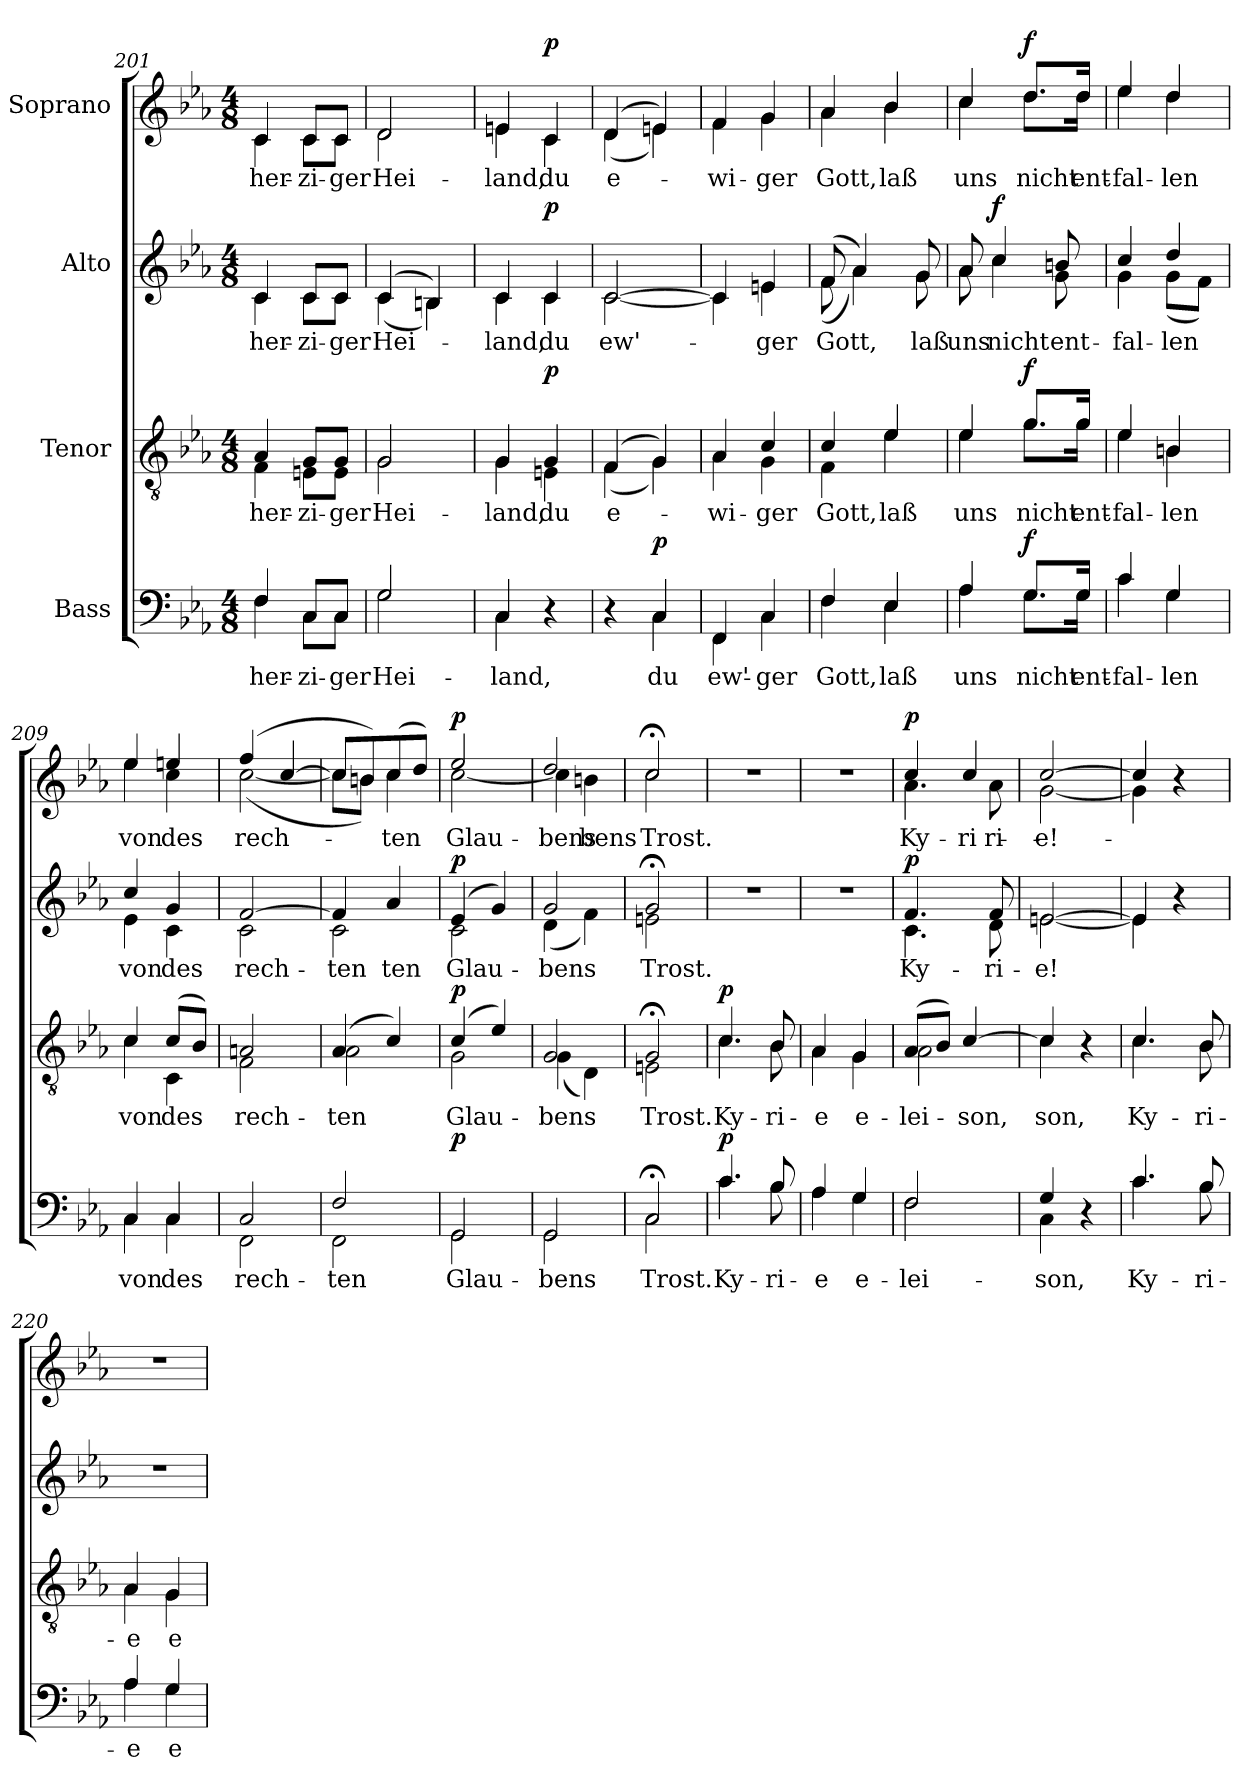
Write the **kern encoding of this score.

**kern	**text	**dynam	**kern	**text	**dynam	**kern	**text	**dynam	**kern	**text	**dynam
*part4	*part4	*part4	*part3	*part3	*part3	*part2	*part2	*part2	*part1	*part1	*part1
*staff4	*staff4	*staff4	*staff3	*staff3	*staff3	*staff2	*staff2	*staff2	*staff1	*staff1	*staff1
*I"Bass	*	*	*I"Tenor	*	*	*I"Alto	*	*	*I"Soprano	*	*
*clefF4	*	*	*clefGv2	*	*	*clefG2	*	*	*clefG2	*	*
*k[b-e-a-]	*	*	*k[b-e-a-]	*	*	*k[b-e-a-]	*	*	*k[b-e-a-]	*	*
*E-:	*	*	*E-:	*	*	*E-:	*	*	*E-:	*	*
*M4/8	*	*	*M4/8	*	*	*M4/8	*	*	*M4/8	*	*
=201	=201	=201	=201	=201	=201	=201	=201	=201	=201	=201	=201
*^	*	*	*	*	*	*	*	*	*	*	*
!	!	!LO:LY:b	!	!	!LO:LY:b	!	!	!LO:LY:b	!	!	!LO:LY:b	!
*	*	*	*	*^	*	*	*^	*	*	*^	*	*
4F/	4F\	-her-	.	4A-/	4F\	-her-	.	4c/	4c\	-her-	.	4c/	4c\	-her-	.
!	!	!LO:LY:b	!	!	!	!LO:LY:b	!	!	!	!LO:LY:b	!	!	!	!LO:LY:b	!
8C/L	8C\L	-zi-	.	8G/L	8En\L	-zi-	.	8c/L	8c\L	-zi-	.	8c/L	8c\L	-zi-	.
!	!	!LO:LY:b	!	!	!	!LO:LY:b	!	!	!	!LO:LY:b	!	!	!	!LO:LY:b	!
8C/J	8C\J	-ger	.	8G/J	8E\J	-ger	.	8c/J	8c\J	-ger	.	8c/J	8c\J	-ger	.
=202	=202	=202	=202	=202	=202	=202	=202	=202	=202	=202	=202	=202	=202	=202	=202
!	!	!LO:LY:b	!	!	!	!LO:LY:b	!	!	!	!LO:LY:b	!	!	!	!LO:LY:b	!
2G/	2G\	Hei-	.	2G/	2G\	Hei-	.	(>4c/	(<4c\	Hei-	.	2d/	2d\	Hei-	.
.	.	.	.	.	.	.	.	4Bn/)	4B\)	.	.	.	.	.	.
=203	=203	=203	=203	=203	=203	=203	=203	=203	=203	=203	=203	=203	=203	=203	=203
!	!	!LO:LY:b	!	!	!	!LO:LY:b	!	!	!	!LO:LY:b	!	!	!	!LO:LY:b	!
4C/	4C\	-land,	.	4G/	4G\	-land,	.	4c/	4c\	-land,	.	4en/	4e\	-land,	.
!	!	!	!	!	!	!LO:LY:b	!LO:DY:a	!	!	!LO:LY:b	!LO:DY:a	!	!	!LO:LY:b	!LO:DY:a
4r	4ryy	.	.	4G/	4En\	du	p	4c/	4c\	du	p	4c/	4c\	du	p
=204	=204	=204	=204	=204	=204	=204	=204	=204	=204	=204	=204	=204	=204	=204	=204
!	!	!	!	!	!	!LO:LY:b	!	!	!	!LO:LY:b	!	!	!	!LO:LY:b	!
4r	4ryy	.	.	(>4F/	(<4F\	e-	.	[2c/	[2c\	ew'-	.	(>4d/	(<4d\	e-	.
!	!	!LO:LY:b	!LO:DY:a	!	!	!	!	!	!	!	!	!	!	!	!
4C/	4C\	du	p	4G/)	4G\)	.	.	.	.	.	.	4en/)	4e\)	.	.
=205	=205	=205	=205	=205	=205	=205	=205	=205	=205	=205	=205	=205	=205	=205	=205
!	!	!LO:LY:b	!	!	!	!LO:LY:b	!	!	!	!	!	!	!	!LO:LY:b	!
4FF/	4FF\	ew'-	.	4A-/	4A-\	-wi-	.	4c/]	4c\]	.	.	4f/	4f\	-wi-	.
!	!	!LO:LY:b	!	!	!	!LO:LY:b	!	!	!	!LO:LY:b	!	!	!	!LO:LY:b	!
4C/	4C\	-ger	.	4c/	4G\	-ger	.	4en/	4e\	-ger	.	4g/	4g\	-ger	.
=206	=206	=206	=206	=206	=206	=206	=206	=206	=206	=206	=206	=206	=206	=206	=206
!	!	!LO:LY:b	!	!	!	!LO:LY:b	!	!	!	!LO:LY:b	!	!	!	!LO:LY:b	!
4F/	4F\	Gott,	.	4c/	4F\	Gott,	.	(>8f/	(<8f\	Gott,	.	4a-/	4a-\	Gott,	.
.	.	.	.	.	.	.	.	4a-/)	4a-\)	.	.	.	.	.	.
!	!	!LO:LY:b	!	!	!	!LO:LY:b	!	!	!	!	!	!	!	!LO:LY:b	!
4E-/	4E-\	laß	.	4e-/	4e-\	laß	.	.	.	.	.	4b-/	4b-\	laß	.
!	!	!	!	!	!	!	!	!	!	!LO:LY:b	!	!	!	!	!
.	.	.	.	.	.	.	.	8g/	8g\	laß	.	.	.	.	.
=207	=207	=207	=207	=207	=207	=207	=207	=207	=207	=207	=207	=207	=207	=207	=207
!	!	!LO:LY:b	!	!	!	!LO:LY:b	!	!	!	!LO:LY:b	!	!	!	!LO:LY:b	!
4A-/	4A-\	uns	.	4e-/	4e-\	uns	.	8a-/	8a-\	uns	.	4cc/	4cc\	uns	.
!	!	!	!	!	!	!	!	!	!	!LO:LY:b	!LO:DY:a	!	!	!	!
.	.	.	.	.	.	.	.	4cc/	4cc\	nicht	f	.	.	.	.
!	!	!LO:LY:b	!LO:DY:a	!	!	!LO:LY:b	!LO:DY:a	!	!	!	!	!	!	!LO:LY:b	!LO:DY:a
8.G/L	8.G\L	nicht	f	8.g/L	8.g\L	nicht	f	.	.	.	.	8.dd/L	8.dd\L	nicht	f
!	!	!	!	!	!	!	!	!	!	!LO:LY:b	!	!	!	!	!
.	.	.	.	.	.	.	.	8bn/	8g\	ent-	.	.	.	.	.
!	!	!LO:LY:b	!	!	!	!LO:LY:b	!	!	!	!	!	!	!	!LO:LY:b	!
16G/Jk	16G\Jk	ent-	.	16g/Jk	16g\Jk	ent-	.	.	.	.	.	16dd/Jk	16dd\Jk	ent-	.
=208	=208	=208	=208	=208	=208	=208	=208	=208	=208	=208	=208	=208	=208	=208	=208
!	!	!LO:LY:b	!	!	!	!LO:LY:b	!	!	!	!LO:LY:b	!	!	!	!LO:LY:b	!
4c/	4c\	-fal-	.	4e-/	4e-\	-fal-	.	4cc/	4g\	-fal-	.	4ee-/	4ee-\	-fal-	.
!	!	!LO:LY:b	!	!	!	!LO:LY:b	!	!	!	!LO:LY:b	!	!	!	!LO:LY:b	!
4G/	4G\	-len	.	4Bn/	4B\	-len	.	4dd/	(<8g\L	-len	.	4dd/	4dd\	-len	.
.	.	.	.	.	.	.	.	.	8f\J)	.	.	.	.	.	.
!!LO:PB:g=z	!!
=209	=209	=209	=209	=209	=209	=209	=209	=209	=209	=209	=209	=209	=209	=209	=209
!	!	!LO:LY:b	!	!	!	!LO:LY:b	!	!	!	!LO:LY:b	!	!	!	!LO:LY:b	!
4C/	4C\	von	.	4c/	4c\	von	.	4cc/	4e-\	von	.	4ee-/	4ee-\	von	.
!	!	!LO:LY:b	!	!	!	!LO:LY:b	!	!	!	!LO:LY:b	!	!	!	!LO:LY:b	!
4C/	4C\	des	.	(>8c/L	4C\	des	.	4g/	4c\	des	.	4een/	4cc\	des	.
.	.	.	.	8B-/J)	.	.	.	.	.	.	.	.	.	.	.
=210	=210	=210	=210	=210	=210	=210	=210	=210	=210	=210	=210	=210	=210	=210	=210
!	!	!LO:LY:b	!	!	!	!LO:LY:b	!	!	!	!LO:LY:b	!	!	!	!LO:LY:b	!
2C/	2FF\	rech-	.	2An/	2F\	rech-	.	[2f/	2c\	rech-	.	(>4ff/	(<[2cc\	rech-	.
.	.	.	.	.	.	.	.	.	.	.	.	[4cc/	.	.	.
=211	=211	=211	=211	=211	=211	=211	=211	=211	=211	=211	=211	=211	=211	=211	=211
!	!	!LO:LY:b	!	!	!	!LO:LY:b	!	!	!	!LO:LY:b	!	!	!	!	!
2F/	2FF\	-ten	.	(>4A-/	2A-\	-ten	.	4f/]	2c\	-ten	.	8cc/L]	8cc\L]	.	.
.	.	.	.	.	.	.	.	.	.	.	.	8bn/)	8b\J)	.	.
!	!	!	!	!	!	!	!	!	!	!	!	!	!	!LO:LY:b	!
.	.	.	.	4c/)	.	.	.	4a-/	.	-ten	.	(>8cc/	4cc\	-ten	.
.	.	.	.	.	.	.	.	.	.	.	.	8dd/J)	.	.	.
=212	=212	=212	=212	=212	=212	=212	=212	=212	=212	=212	=212	=212	=212	=212	=212
!	!	!LO:LY:b	!	!	!	!LO:LY:b	!	!	!	!LO:LY:b	!	!	!	!LO:LY:a	!
!	!	!	!LO:DY:a	!	!	!	!LO:DY:a	!	!	!	!LO:DY:a	!	!	!LO:LY:b	!LO:DY:a
2GG/	2GG\	Glau-	p	(>4c/	2G\	Glau-	p	(>4e-/	2c\	Glau-	p	2ee-/	[2cc\	Glau-	p
.	.	.	.	4e-/)	.	.	.	4g/)	.	.	.	.	.	.	.
=213	=213	=213	=213	=213	=213	=213	=213	=213	=213	=213	=213	=213	=213	=213	=213
!	!	!LO:LY:b	!	!	!	!LO:LY:b	!	!	!	!LO:LY:b	!	!	!	!LO:LY:a	!
2GG/	2GG\	-bens	.	2G/	(<4G\	-bens	.	2g/	(<4d\	bens	.	2dd/	4cc\]	-bens	.
!	!	!	!	!	!	!	!	!	!	!	!	!	!	!LO:LY:b	!
.	.	.	.	.	4D\)	.	.	.	4f\)	.	.	.	4bn\	-bens	.
=214	=214	=214	=214	=214	=214	=214	=214	=214	=214	=214	=214	=214	=214	=214	=214
!	!	!LO:LY:b	!	!	!	!LO:LY:b	!	!	!	!LO:LY:b	!	!	!	!LO:LY:b	!
2C;</	2C\	Trost.	.	2G;</	2En\	Trost.	.	2g;</	2en\	Trost.	.	2cc;</	2cc\	Trost.	.
=215	=215	=215	=215	=215	=215	=215	=215	=215	=215	=215	=215	=215	=215	=215	=215
!	!	!LO:LY:b	!LO:DY:a	!	!	!LO:LY:b	!LO:DY:a	!	!	!	!	!	!	!	!
*	*	*	*	*	*	*	*	*v	*v	*	*	*	*	*	*
*	*	*	*	*	*	*	*	*	*	*	*v	*v	*	*
4.c/	4.c\	Ky-	p	4.c/	4.c\	Ky-	p	2r	.	.	2r	.	.
!	!	!LO:LY:b	!	!	!	!LO:LY:b	!	!	!	!	!	!	!
8B-/	8B-\	-ri-	.	8B-/	8B-\	-ri-	.	.	.	.	.	.	.
=216	=216	=216	=216	=216	=216	=216	=216	=216	=216	=216	=216	=216	=216
!	!	!LO:LY:b	!	!	!	!LO:LY:b	!	!	!	!	!	!	!
4A-/	4A-\	-e	.	4A-/	4A-\	-e	.	2r	.	.	2r	.	.
!	!	!LO:LY:b	!	!	!	!LO:LY:a	!	!	!	!	!	!	!
!	!	!	!	!	!	!LO:LY:b	!	!	!	!	!	!	!
4G/	4G\	e-	.	4G/	4G\	e-	.	.	.	.	.	.	.
=217	=217	=217	=217	=217	=217	=217	=217	=217	=217	=217	=217	=217	=217
!	!	!LO:LY:b	!	!	!	!LO:LY:a	!	!	!	!	!	!	!
!	!	!	!	!	!	!LO:LY:b	!	!	!LO:LY:b	!	!	!LO:LY:a	!
*	*	*	*	*	*	*	*	*^	*	*	*^	*	*
!	!	!	!	!	!	!	!	!	!	!	!LO:DY:a	!	!	!LO:LY:b	!LO:DY:a
2F/	2F\	-lei-	.	(>8A-/L	2A-\	-lei-	.	4.f/	4.c\	Ky-	p	4cc/	4.a-\	Ky-	p
.	.	.	.	8B-/J)	.	.	.	.	.	.	.	.	.	.	.
!	!	!	!	!	!	!LO:LY:a	!	!	!	!	!	!	!	!LO:LY:a	!
.	.	.	.	[4c/	.	-son,	.	.	.	.	.	4cc/	.	-ri-	.
!	!	!	!	!	!	!	!	!	!	!LO:LY:b	!	!	!	!LO:LY:b	!
.	.	.	.	.	.	.	.	8f/	8d\	-ri-	.	.	8a-\	-ri-	.
=218	=218	=218	=218	=218	=218	=218	=218	=218	=218	=218	=218	=218	=218	=218	=218
!	!	!LO:LY:b	!	!	!	!LO:LY:b	!	!	!	!LO:LY:b	!	!	!	!LO:LY:a	!
!	!	!	!	!	!	!	!	!	!	!	!	!	!	!LO:LY:b	!
4G/	4C\	-son,	.	4c/]	4c\	-son,	.	[2en/	[2e\	-e!	.	[2cc/	[2g\	-e!	.
4r	4ryy	.	.	4r	4ryy	.	.	.	.	.	.	.	.	.	.
!!LO:LB:g=z	!!
=219	=219	=219	=219	=219	=219	=219	=219	=219	=219	=219	=219	=219	=219	=219	=219
!	!	!LO:LY:b	!	!	!	!LO:LY:b	!	!	!	!	!	!	!	!	!
4.c/	4.c\	Ky-	.	4.c/	4.c\	Ky-	.	4e/]	4e\]	.	.	4cc/]	4g\]	.	.
.	.	.	.	.	.	.	.	4r	4ryy	.	.	4r	4ryy	.	.
!	!	!LO:LY:b	!	!	!	!LO:LY:b	!	!	!	!	!	!	!	!	!
8B-/	8B-\	-ri-	.	8B-/	8B-\	-ri-	.	.	.	.	.	.	.	.	.
*	*	*	*	*	*	*	*	*v	*v	*	*	*	*	*	*
*	*	*	*	*	*	*	*	*	*	*	*v	*v	*	*
=220	=220	=220	=220	=220	=220	=220	=220	=220	=220	=220	=220	=220	=220
!	!	!LO:LY:b	!	!	!	!LO:LY:b	!	!	!	!	!	!	!
4A-/	4A-\	-e	.	4A-/	4A-\	-e	.	2r	.	.	2r	.	.
!	!	!LO:LY:b	!	!	!	!LO:LY:a	!	!	!	!	!	!	!
!	!	!	!	!	!	!LO:LY:b	!	!	!	!	!	!	!
4G/	4G\	e-	.	4G/	4G\	e-	.	.	.	.	.	.	.
*v	*v	*	*	*	*	*	*	*	*	*	*	*	*
*	*	*	*v	*v	*	*	*	*	*	*	*	*
=	=	=	=	=	=	=	=	=	=	=	=
*-	*-	*-	*-	*-	*-	*-	*-	*-	*-	*-	*-
